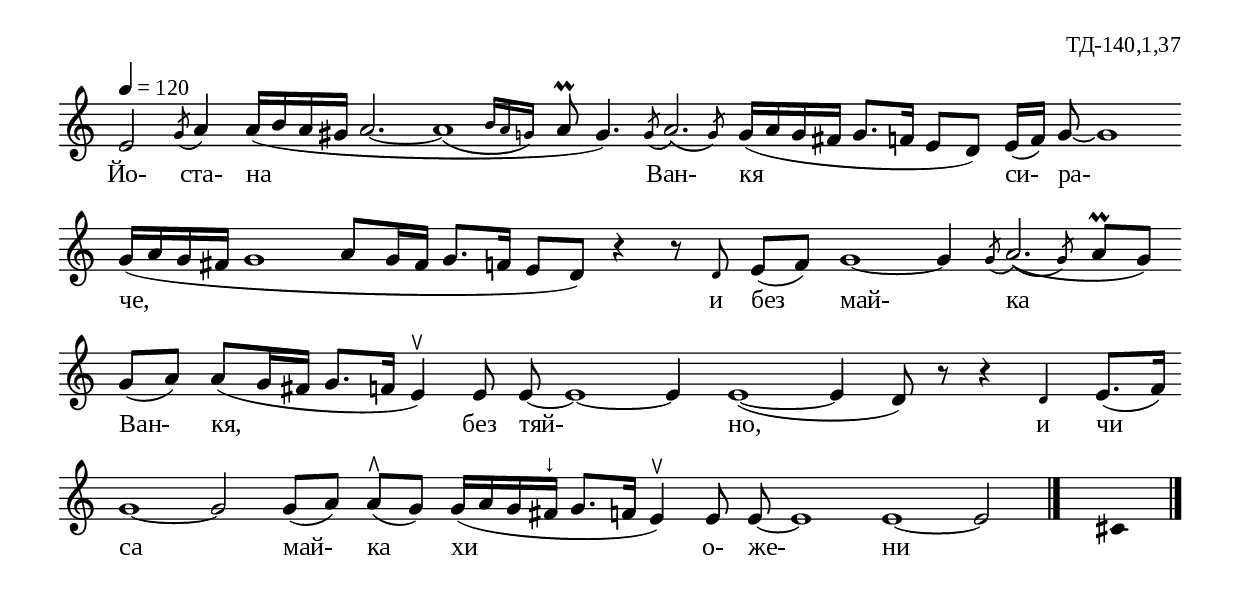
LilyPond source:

%{
td_140_1_37
%}

\include "td-preamble.ly"

\score {
\relative c' {
\tempo 4 = 120
\cadenzaOn
e2 \acciaccatura g8 a4 a16[( b a gis] a2.~ \afterGrace a1\( { b16[ a g]\) } 
a8\prall g4.) \acciaccatura g8 \afterGrace a2.\( { \stdB g8\) \stdE } 
g16[( a g fis] g8.[ f16] e8[ d])
\bar ""
e16([ f]) \bar "" g8~ g1 \bar "" 
g16[( a g fis!] g1 \bar "" a8[ g16 fis] g8.[ f16] e8[ d]) r4 \bar "" r8
\ii d e[( f]) g1~ g4
\bar ""
\acciaccatura g8 \afterGrace a2.(\( { \stdB g8\) \stdE } a8\prall[ g]) \bar "" 
g[( a]) \bar ""
a[( g16 fis] g8.[ f16] e4^\ltoe) \bar "" e8 \bar "" e\noBeam~ e1~ e4 \bar "" e1~( e4 d8) r8 r4 \bar ""
\ii d4 \bar "" e8.([ f16])
\bar ""
g1~ g2 \bar "" g8([ a]) a^\rtoe([ g]) g16([ a g fis!^"↓"] g8.[ f16] e4^\ltoe) e8 e\noBeam~ e1 e~e2 
 \bar "|." 
s4 \fixB cis
  \bar "|." 
}
\addlyrics { Йо- ста- на Ван- кя си- ра- че, и без май- ка Ван- кя, 
без тяй- но, и чи са май- ка хи о- же- ни }
%
\layout {
   \context { 
	    \Staff \remove "Time_signature_engraver" } 
  indent = #0
  line-width = 190\mm
  ragged-right=##f
}
%
\midi { 
	\context {
		\Score tempoWholesPerMinute = #(ly:make-moment 120 4)
		}
	}
}
%
\header{
  opus = "ТД-140,1,37"
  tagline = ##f
}


